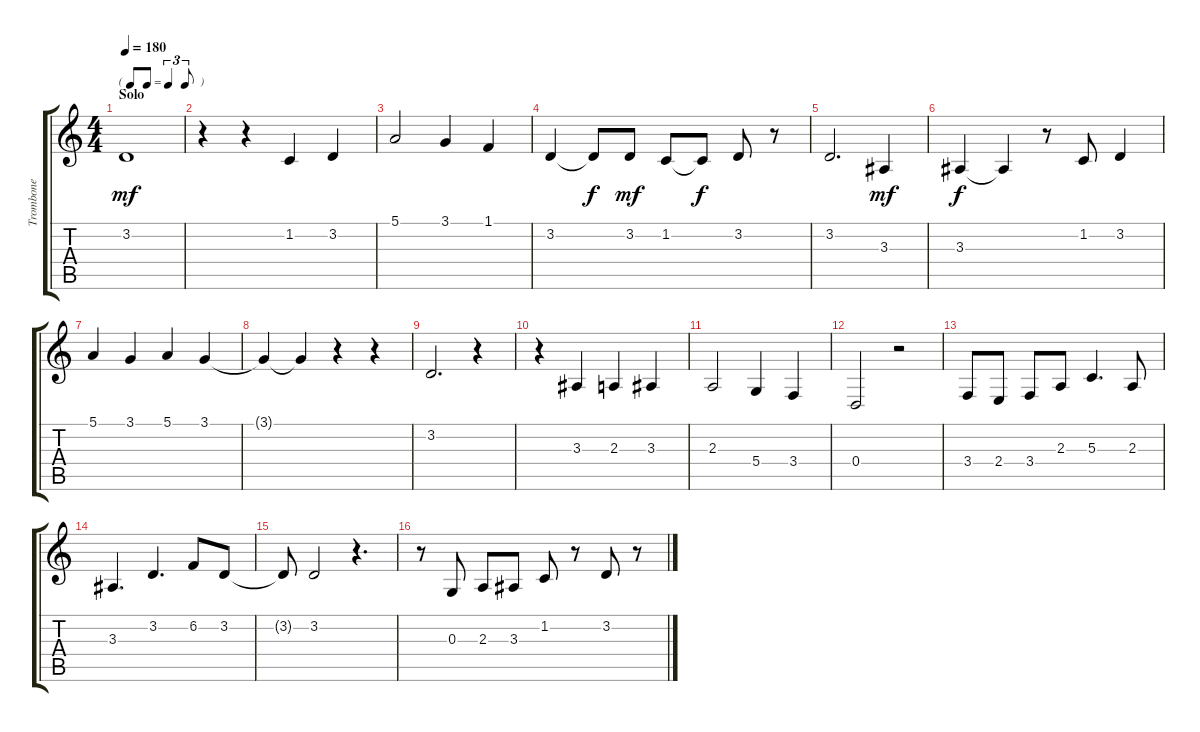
\track ("Trombone" "Trombone") {instrument trombone}
\staff {score tabs}
\tuning (E4 B3 G3 D3 A2 E2) {hide}
\ts (4 4)
\tf triplet8th
\section ("" "Solo")
\tempo 180
\clef g2
\ks c
3.2.1{dy mf} |
r.4 r.4 1.2.4 3.2.4 |
5.1.2 3.1.4 1.1.4 |
3.2.4 3.2{t}.8{dy f} 3.2.8{dy mf} 1.2.8 1.2{t}.8{dy f} 3.2.8 r.8 |
3.2.2{d} 3.3.4{dy mf} |
3.3.4{dy f} 3.3{t}.4 r.8 1.2.8 3.2.4 |
5.1.4 3.1.4 5.1.4 3.1.4 |
3.1{t}.4 3.1{t}.4 r.4 r.4 |
3.2.2{d} r.4 |
r.4 3.3.4 2.3.4 3.3.4 |
2.3.2 5.4.4 3.4.4 |
0.4.2 r.2 |
3.4.8 2.4.8 3.4.8 2.3.8 5.3.4{d} 2.3.8 |
3.3.4{d} 3.2.4{d} 6.2.8 3.2.8 |
3.2{t}.8 3.2.2 r.4{d} |
r.8 0.3.8 2.3.8 3.3.8 1.2.8 r.8 3.2.8 r.8
